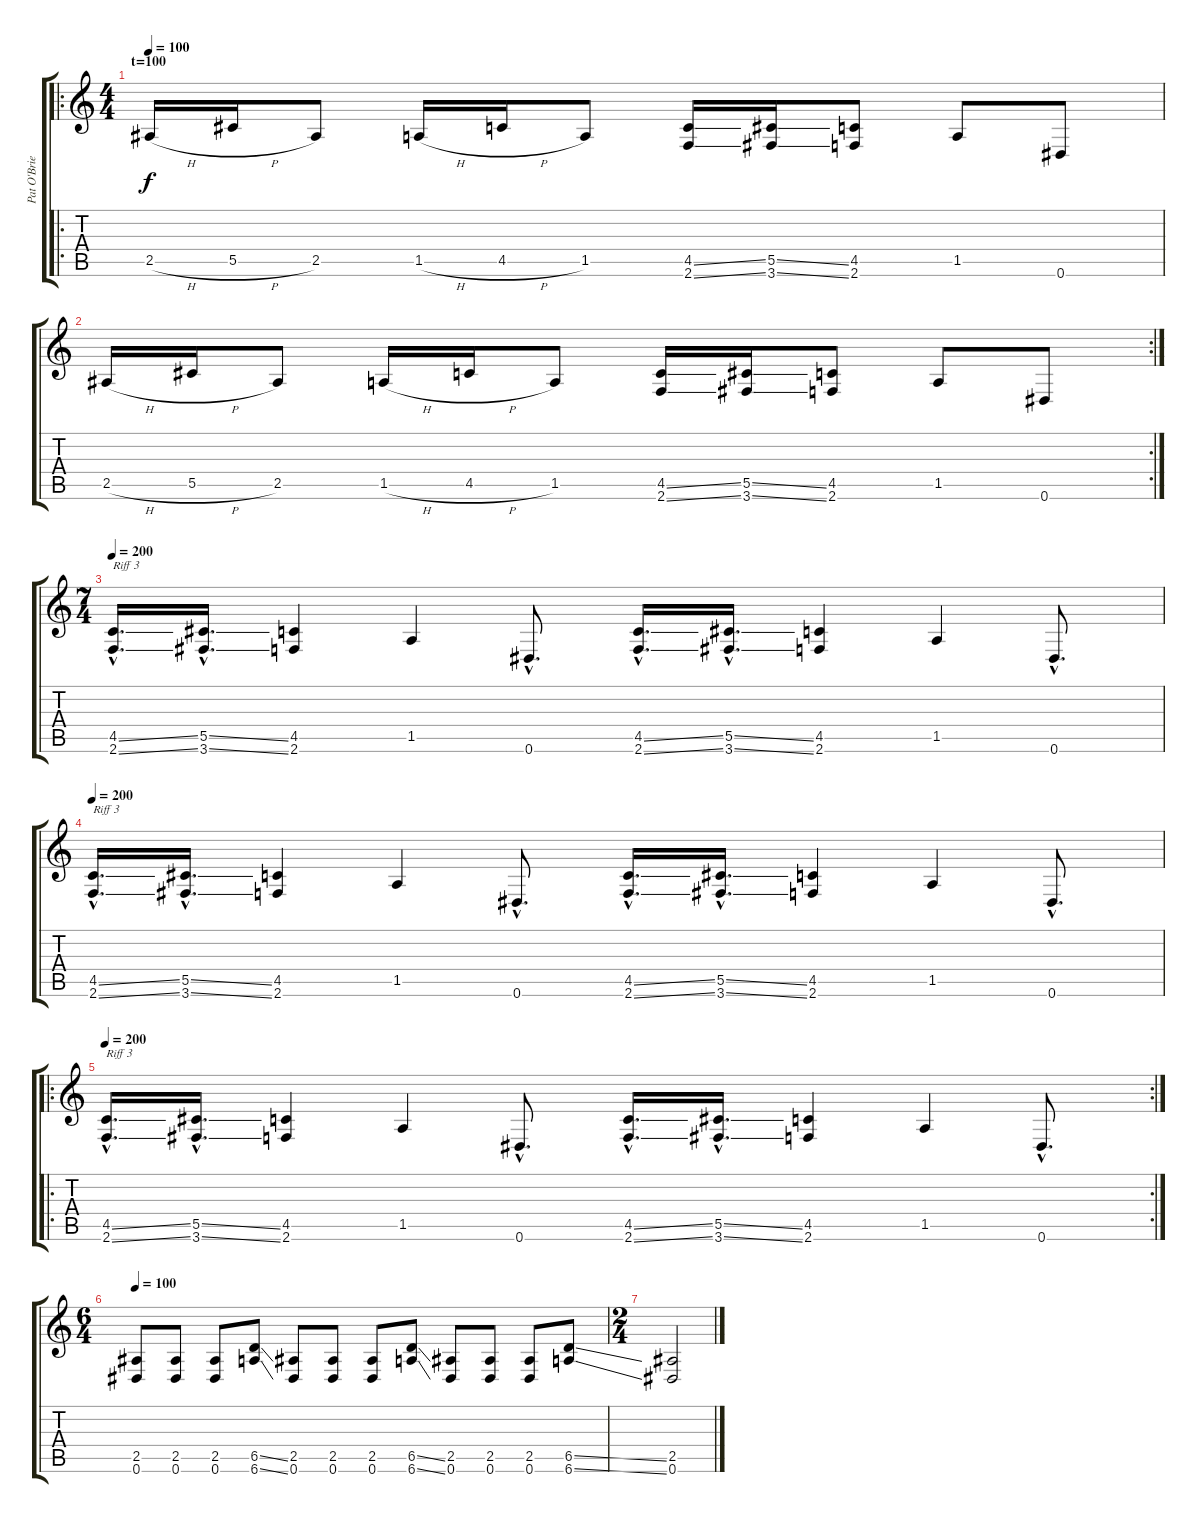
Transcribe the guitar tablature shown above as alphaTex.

\track ("Pat O'Brien" "Pat O'Brie") {instrument distortionguitar}
\staff {score tabs}
\tuning (Eb4 Bb3 Gb3 Db3 Ab2 Eb2) {hide}
\ro
\ts (4 4)
\section ("" "t=100")
\tempo 100
\clef g2
\ks c
2.5{h}.16{dy f} 5.5{h}.16 2.5.8 1.5{h}.16 4.5{h}.16 1.5.8 (4.5{ss} 2.6{ss}).16 (5.5{ss} 3.6{ss}).16 (4.5 2.6).8 1.5.8 0.6.8 |
\rc 2
2.5{h}.16 5.5{h}.16 2.5.8 1.5{h}.16 4.5{h}.16 1.5.8 (4.5{ss} 2.6{ss}).16 (5.5{ss} 3.6{ss}).16 (4.5 2.6).8 1.5.8 0.6.8 |
\ts (7 4)
\tempo 200
(4.5{ss hac} 2.6{ss hac}).16{d txt "Riff 3"} (5.5{ss hac} 3.6{ss hac}).16{d} (4.5 2.6).4 1.5.4 0.6{hac}.8{d} (4.5{ss hac} 2.6{ss hac}).16{d} (5.5{ss hac} 3.6{ss hac}).16{d} (4.5 2.6).4 1.5.4 0.6{hac}.8{d} |
\tempo 200
(4.5{ss hac} 2.6{ss hac}).16{d txt "Riff 3"} (5.5{ss hac} 3.6{ss hac}).16{d} (4.5 2.6).4 1.5.4 0.6{hac}.8{d} (4.5{ss hac} 2.6{ss hac}).16{d} (5.5{ss hac} 3.6{ss hac}).16{d} (4.5 2.6).4 1.5.4 0.6{hac}.8{d} |
\ro
\rc 2
\tempo 200
(4.5{ss hac} 2.6{ss hac}).16{d txt "Riff 3"} (5.5{ss hac} 3.6{ss hac}).16{d} (4.5 2.6).4 1.5.4 0.6{hac}.8{d} (4.5{ss hac} 2.6{ss hac}).16{d} (5.5{ss hac} 3.6{ss hac}).16{d} (4.5 2.6).4 1.5.4 0.6{hac}.8{d} |
\ts (6 4)
\tempo 100
(2.5 0.6).8 (2.5 0.6).8 (2.5 0.6).8 (6.5{ss} 6.6{ss}).8 (2.5 0.6).8 (2.5 0.6).8 (2.5 0.6).8 (6.5{ss} 6.6{ss}).8 (2.5 0.6).8 (2.5 0.6).8 (2.5 0.6).8 (6.5{ss} 6.6{ss}).8 |
\ts (2 4)
(2.5 0.6).2
